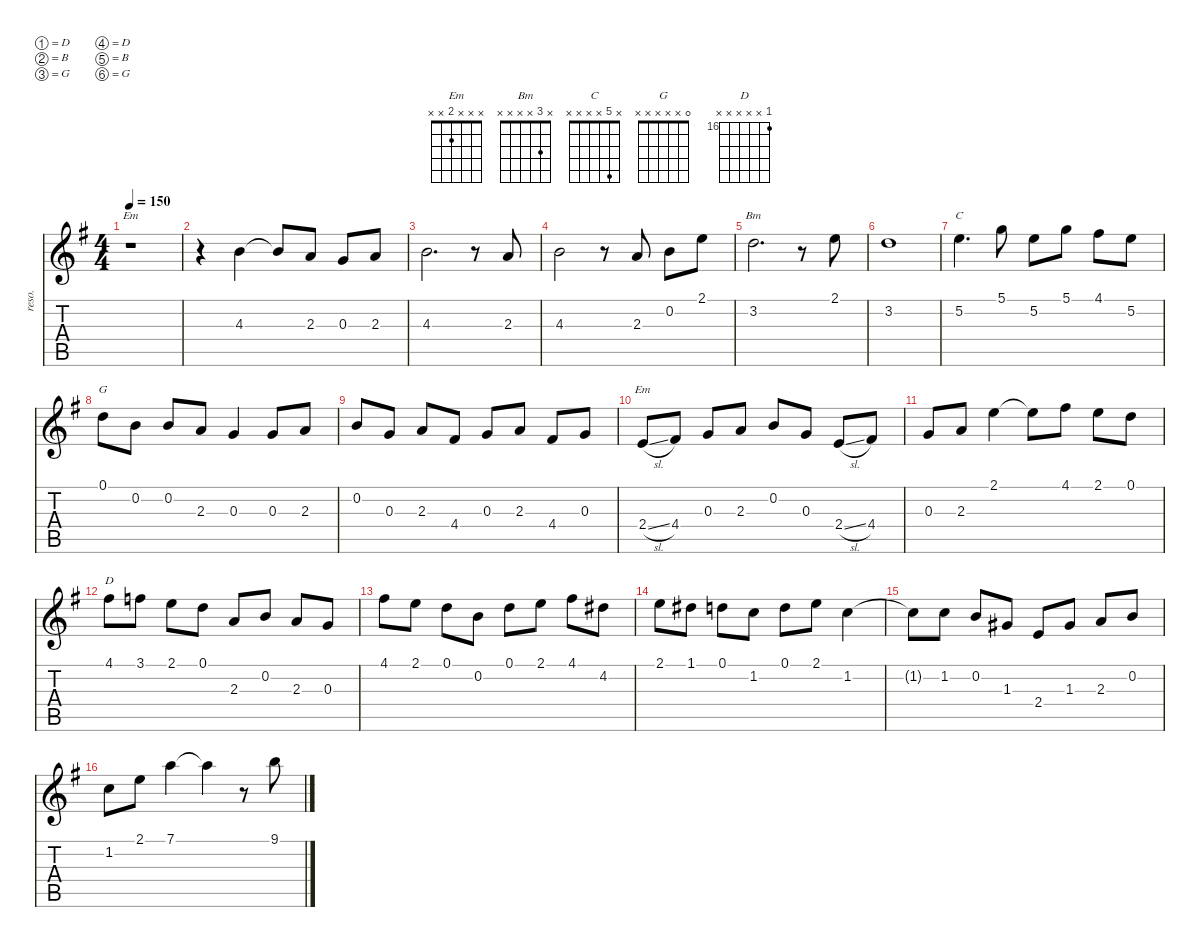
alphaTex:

\defaultSystemsLayout 4
\hideDynamics
\bracketExtendMode nobrackets
\track ("Resonator" "reso.") {instrument acousticguitarsteel}
\staff {score tabs}
\tuning (D4 B3 G3 D3 B2 G2)
\chord ("Em" x x x x x x)
\chord ("Bm" x 3 x x x x) {showfingering false}
\chord ("C" x 5 x x x x) {showfingering false}
\chord ("G" 0 x x x x x) {showfingering false}
\chord ("Em" x x x 2 x x) {showfingering false}
\chord ("D" 16 x x x x x) {firstfret 16 showfingering false}
\ts (4 4)
\tempo 150
\clef g2
\ks g
r.1{ch "Em" dy mf instrument acousticguitarsteel} |
r.4 4.3{acc forcenatural}.4 4.3{t acc forcenatural}.8 2.3{acc forcenatural}.8 0.3{acc forcenatural}.8 2.3{acc forcenatural}.8 |
4.3{acc forcenatural}.2{d} r.8 2.3{acc forcenatural}.8 |
4.3{acc forcenatural}.2 r.8 2.3{acc forcenatural}.8 0.2{acc forcenatural}.8 2.1{acc forcenatural}.8 |
3.2{acc forcenatural}.2{d ch "Bm"} r.8 2.1{acc forcenatural}.8 |
3.2{acc forcenatural}.1 |
5.2{acc forcenatural}.4{d ch "C"} 5.1{acc forcenatural}.8 5.2{acc forcenatural}.8 5.1{acc forcenatural}.8 4.1{acc #}.8 5.2{acc forcenatural}.8 |
0.1{acc forcenatural}.8{ch "G"} 0.2{acc forcenatural}.8 0.2{acc forcenatural}.8 2.3{acc forcenatural}.8 0.3{acc forcenatural}.4 0.3{acc forcenatural}.8 2.3{acc forcenatural}.8 |
0.2{acc forcenatural}.8 0.3{acc forcenatural}.8 2.3{acc forcenatural}.8 4.4{acc #}.8 0.3{acc forcenatural}.8 2.3{acc forcenatural}.8 4.4{acc #}.8 0.3{acc forcenatural}.8 |
2.4{sl acc forcenatural}.8{ch "Em"} 4.4{acc #}.8 0.3{acc forcenatural}.8 2.3{acc forcenatural}.8 0.2{acc forcenatural}.8 0.3{acc forcenatural}.8 2.4{sl acc forcenatural}.8 4.4{acc #}.8 |
0.3{acc forcenatural}.8{beam Up} 2.3{acc forcenatural}.8{beam Up} 2.1{acc forcenatural}.4{beam Down} 2.1{t acc forcenatural}.8{beam Down} 4.1{acc #}.8{beam Down} 2.1{acc forcenatural}.8{beam Down} 0.1{acc forcenatural}.8{beam Down} |
4.1{acc #}.8{ch "D" beam Down} 3.1{acc forcenatural}.8{beam Down} 2.1{acc forcenatural}.8{beam Down} 0.1{acc forcenatural}.8{beam Down} 2.3{acc forcenatural}.8{beam Up} 0.2{acc forcenatural}.8{beam Up} 2.3{acc forcenatural}.8{beam Up} 0.3{acc forcenatural}.8{beam Up} |
4.1{acc #}.8{beam Down} 2.1{acc forcenatural}.8{beam Down} 0.1{acc forcenatural}.8{beam Down} 0.2{acc forcenatural}.8{beam Down} 0.1{acc forcenatural}.8{beam Down} 2.1{acc forcenatural}.8{beam Down} 4.1{acc #}.8{beam Down} 4.2{acc #}.8{beam Down} |
2.1{acc forcenatural}.8{beam Down} 1.1{acc #}.8{beam Down} 0.1{acc forcenatural}.8{beam Down} 1.2{acc forcenatural}.8{beam Down} 0.1{acc forcenatural}.8{beam Down} 2.1{acc forcenatural}.8{beam Down} 1.2{acc forcenatural}.4{beam Down} |
1.2{t acc forcenatural}.8{beam Down} 1.2{acc forcenatural}.8{beam Down} 0.2{acc forcenatural}.8{beam Up} 1.3{acc #}.8{beam Up} 2.4{acc forcenatural}.8{beam Up} 1.3{acc #}.8{beam Up} 2.3{acc forcenatural}.8{beam Up} 0.2{acc forcenatural}.8{beam Up} |
1.2{acc forcenatural}.8{beam Down} 2.1{acc forcenatural}.8{beam Down} 7.1{acc forcenatural}.4{beam Down} 7.1{t acc forcenatural}.4{beam Down} r.8{beam Down} 9.1{acc forcenatural}.8{beam Down}
